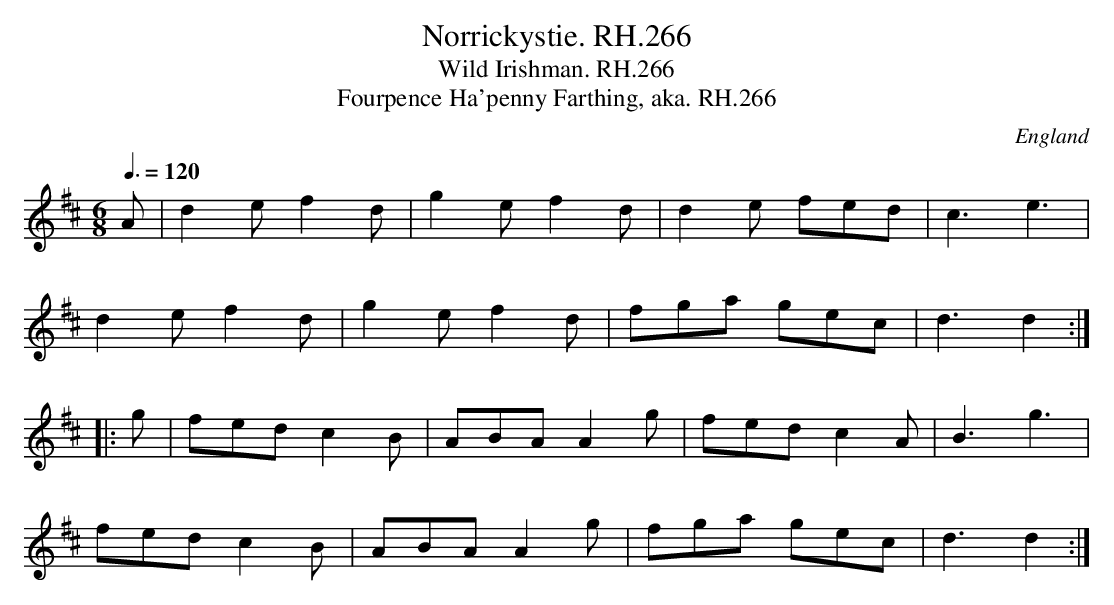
X:1
T:Norrickystie. RH.266
T:Wild Irishman. RH.266
T:Fourpence Ha'penny Farthing, aka. RH.266
L:1/8
M:6/8
O:England
Q:3/8=120
K:D
A|d2e f2d|g2e f2d|d2e fed|c3 e3|!
d2e f2d|g2e f2d|fga gec|d3 d2:|!
|:g|fed c2B|ABA A2g|fed c2A|B3 g3|!
fed c2B|ABA A2g|fga gec|d3 d2:|
